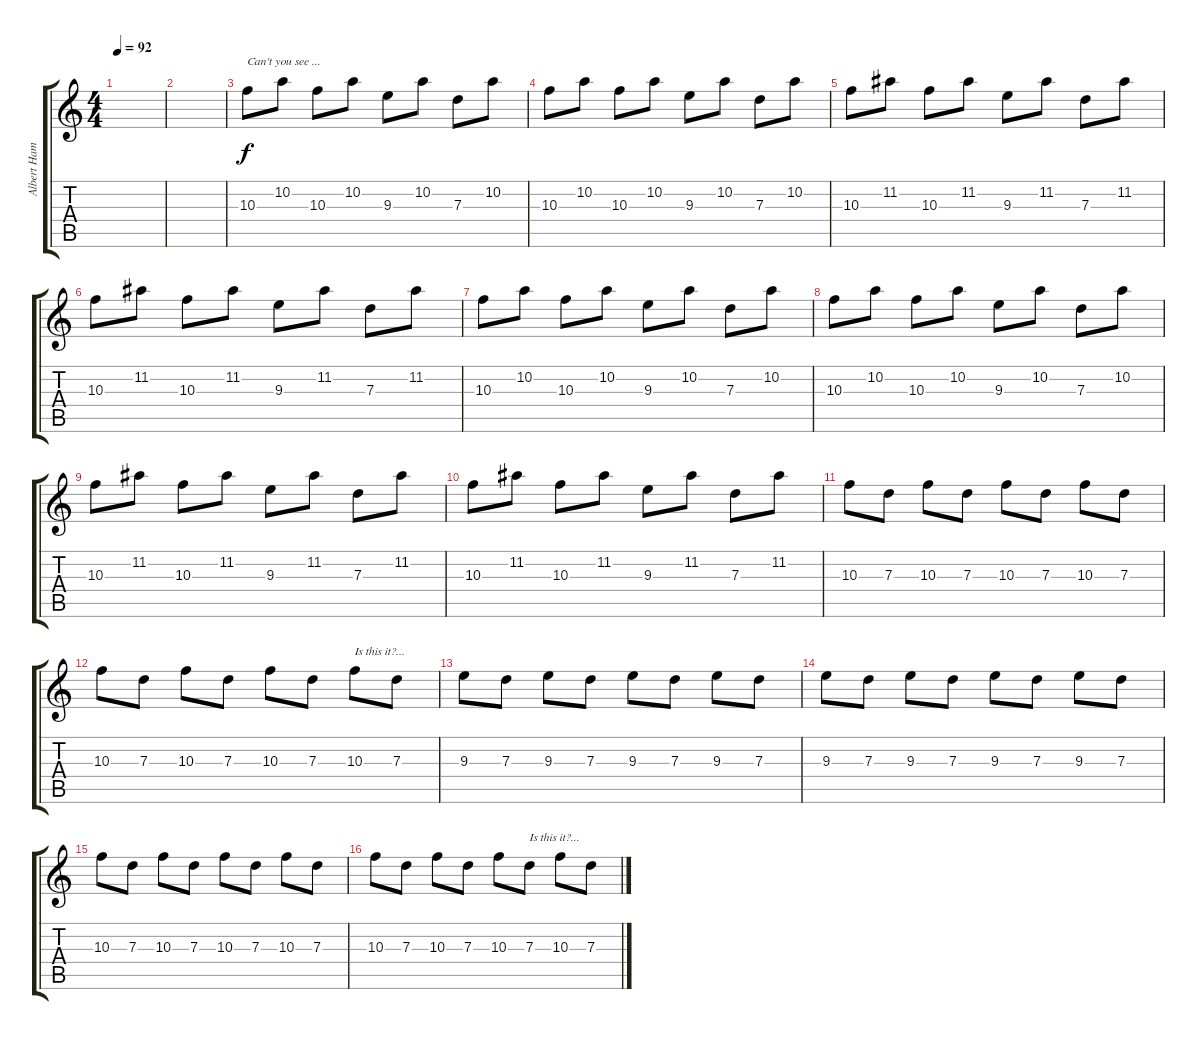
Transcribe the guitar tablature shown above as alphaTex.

\track ("Albert Hammond Jr." "Albert Ham") {instrument electricguitarclean}
\staff {score tabs}
\tuning (E4 B3 G3 D3 A2 E2) {hide}
\ts (4 4)
\tempo 92
\clef g2
\ks c
|
|
10.3.8{txt "Can't you see ..."} 10.2.8 10.3.8 10.2.8 9.3.8 10.2.8 7.3.8 10.2.8 |
10.3.8 10.2.8 10.3.8 10.2.8 9.3.8 10.2.8 7.3.8 10.2.8 |
10.3.8 11.2.8 10.3.8 11.2.8 9.3.8 11.2.8 7.3.8 11.2.8 |
10.3.8 11.2.8 10.3.8 11.2.8 9.3.8 11.2.8 7.3.8 11.2.8 |
10.3.8 10.2.8 10.3.8 10.2.8 9.3.8 10.2.8 7.3.8 10.2.8 |
10.3.8 10.2.8 10.3.8 10.2.8 9.3.8 10.2.8 7.3.8 10.2.8 |
10.3.8 11.2.8 10.3.8 11.2.8 9.3.8 11.2.8 7.3.8 11.2.8 |
10.3.8 11.2.8 10.3.8 11.2.8 9.3.8 11.2.8 7.3.8 11.2.8 |
10.3.8 7.3.8 10.3.8 7.3.8 10.3.8 7.3.8 10.3.8 7.3.8 |
10.3.8 7.3.8 10.3.8 7.3.8 10.3.8 7.3.8 10.3.8{txt "Is this it?..."} 7.3.8 |
9.3.8 7.3.8 9.3.8 7.3.8 9.3.8 7.3.8 9.3.8 7.3.8 |
9.3.8 7.3.8 9.3.8 7.3.8 9.3.8 7.3.8 9.3.8 7.3.8 |
10.3.8 7.3.8 10.3.8 7.3.8 10.3.8 7.3.8 10.3.8 7.3.8 |
10.3.8 7.3.8 10.3.8 7.3.8 10.3.8 7.3.8{txt "Is this it?..."} 10.3.8 7.3.8
